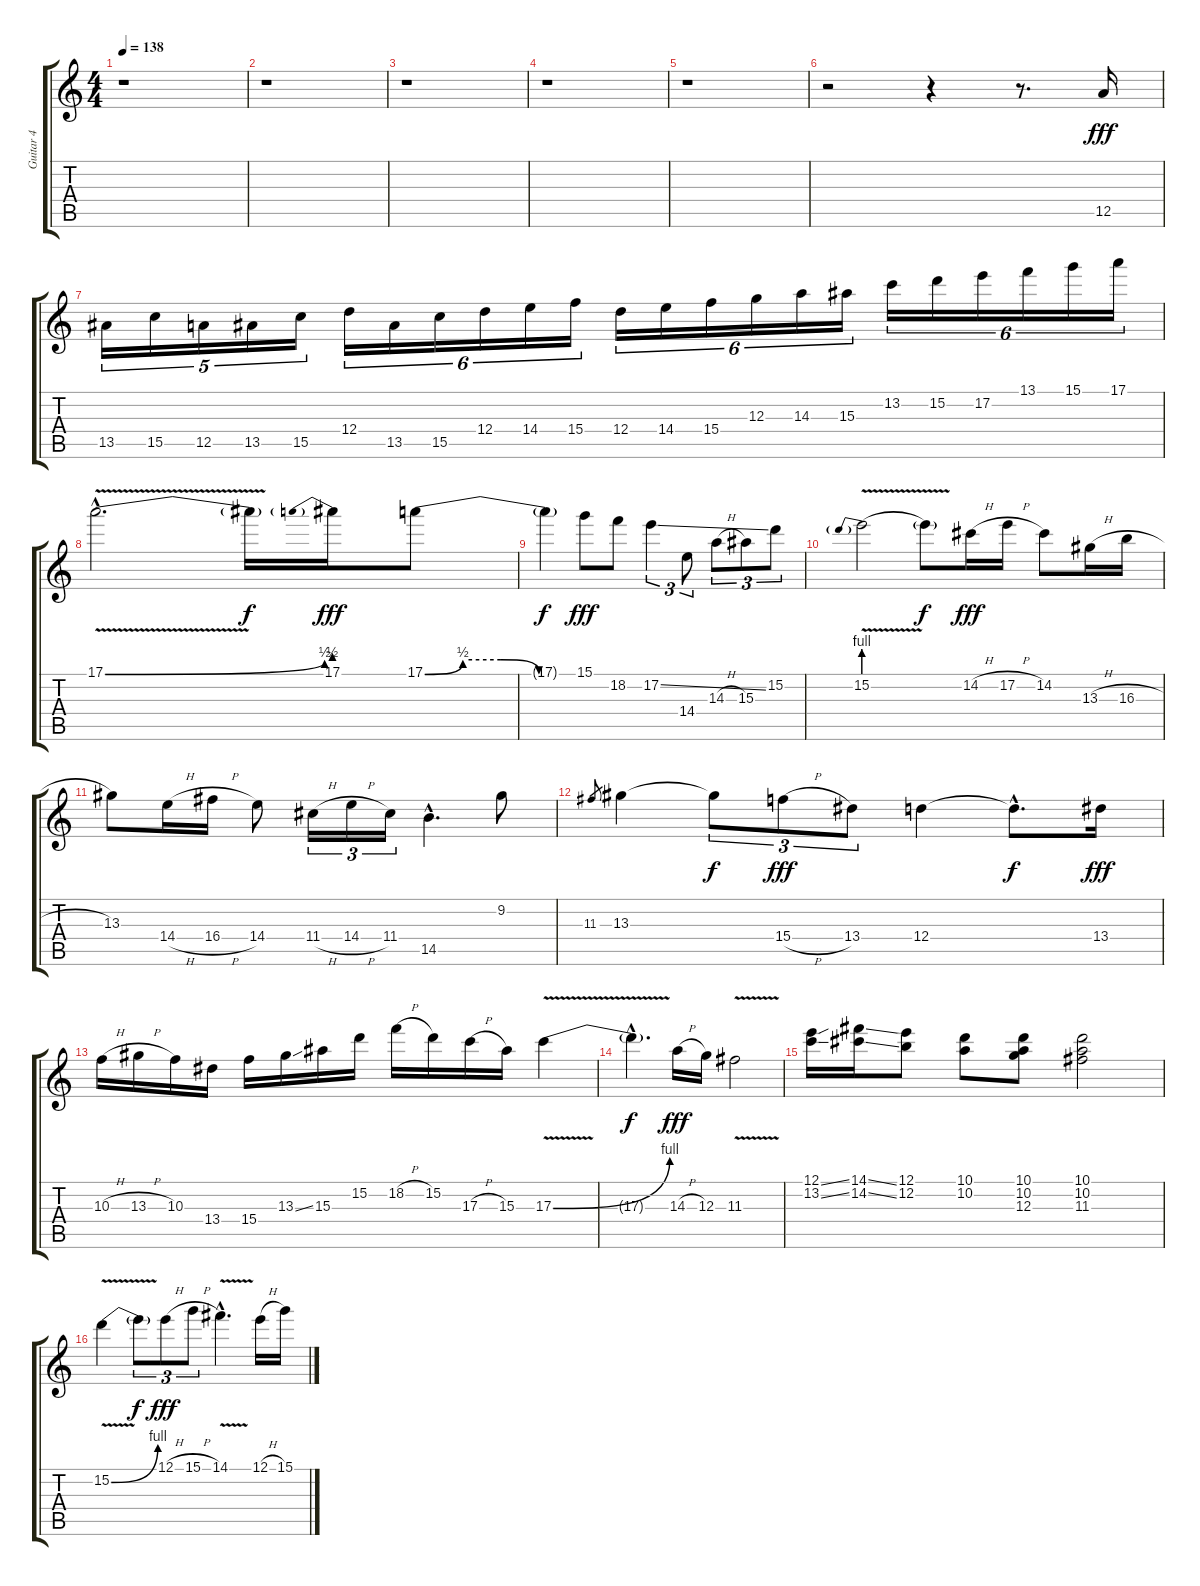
\track ("Guitar 4" "Guitar 4") {instrument distortionguitar}
\staff {score tabs}
\tuning (E4 B3 G3 D3 A2 E2) {hide}
\ts (4 4)
\tempo 138
\clef g2
\ks c
r.1{dy fff} |
r.1 |
r.1 |
r.1 |
r.1 |
r.2 r.4 r.8{d} 12.5.16 |
13.5.16{tu (5 4)} 15.5.16{tu (5 4)} 12.5.16{tu (5 4)} 13.5.16{tu (5 4)} 15.5.16{tu (5 4)} 12.4.16{tu (6 4)} 13.5.16{tu (6 4)} 15.5.16{tu (6 4)} 12.4.16{tu (6 4)} 14.4.16{tu (6 4)} 15.4.16{tu (6 4)} 12.4.16{tu (6 4)} 14.4.16{tu (6 4)} 15.4.16{tu (6 4)} 12.3.16{tu (6 4)} 14.3.16{tu (6 4)} 15.3.16{tu (6 4)} 13.2.16{tu (6 4)} 15.2.16{tu (6 4)} 17.2.16{tu (6 4)} 13.1.16{tu (6 4)} 15.1.16{tu (6 4)} 17.1.16{tu (6 4)} |
17.1{be (bend 0 0 60 2) v hac}.2{d} 17.1{t}.16{dy f} 17.1{be (prebend 0 2 60 2)}.16{dy fff} 17.1{be (custom 0 0 15 2 30 2 45 0 60 0)}.8 |
17.1{t}.4{dy f} 15.1.8{dy fff} 18.2.8 17.2{ss}.4{tu (3 2)} 14.4.8{tu (3 2)} 14.3{h}.8{tu (3 2)} 15.3.8{tu (3 2)} 15.2.8{tu (3 2)} |
15.2{be (prebend 0 4 60 4) v}.2 15.2{t}.8{dy f} 14.2{h}.16{dy fff} 17.2{h}.16 14.2.8 13.3{h}.16 16.3{h}.16 |
13.3.8 14.4{h}.16 16.4{h}.16 14.4.8 11.4{h}.16{tu (3 2)} 14.4{h}.16{tu (3 2)} 11.4.16{tu (3 2)} 14.5{hac}.4{d} 9.2.8 |
11.3.8{gr} 13.3.4 13.3{t}.8{tu (3 2) dy f} 15.4{h}.8{tu (3 2) dy fff} 13.4.8{tu (3 2)} 12.4.4 12.4{hac t}.8{d dy f} 13.4.16{dy fff} |
10.3{h}.16 13.3{h}.16 10.3.16 13.4.16 15.4.16 13.3{ss}.16 15.3.16 15.2.16 18.2{h}.16 15.2.16 17.3{h}.16 15.3.16 17.3{be (bend 0 0 60 4) v}.4 |
17.3{hac t}.4{d dy f} 14.3{h}.16{dy fff} 12.3.16 11.3{v}.2 |
(12.1{ss} 13.2{ss}).16 (14.1{ss} 14.2{ss}).16 (12.1 12.2).8 (10.1 10.2).8 (10.1 10.2 12.3).8 (10.1 10.2 11.3).2 |
15.2{be (bend 0 0 60 4) v}.4 15.2{t}.8{tu (3 2) dy f} 12.1{h}.8{tu (3 2) dy fff} 15.1{h}.8{tu (3 2)} 14.1{v hac}.4{d} 12.1{h}.16 15.1{h}.16
